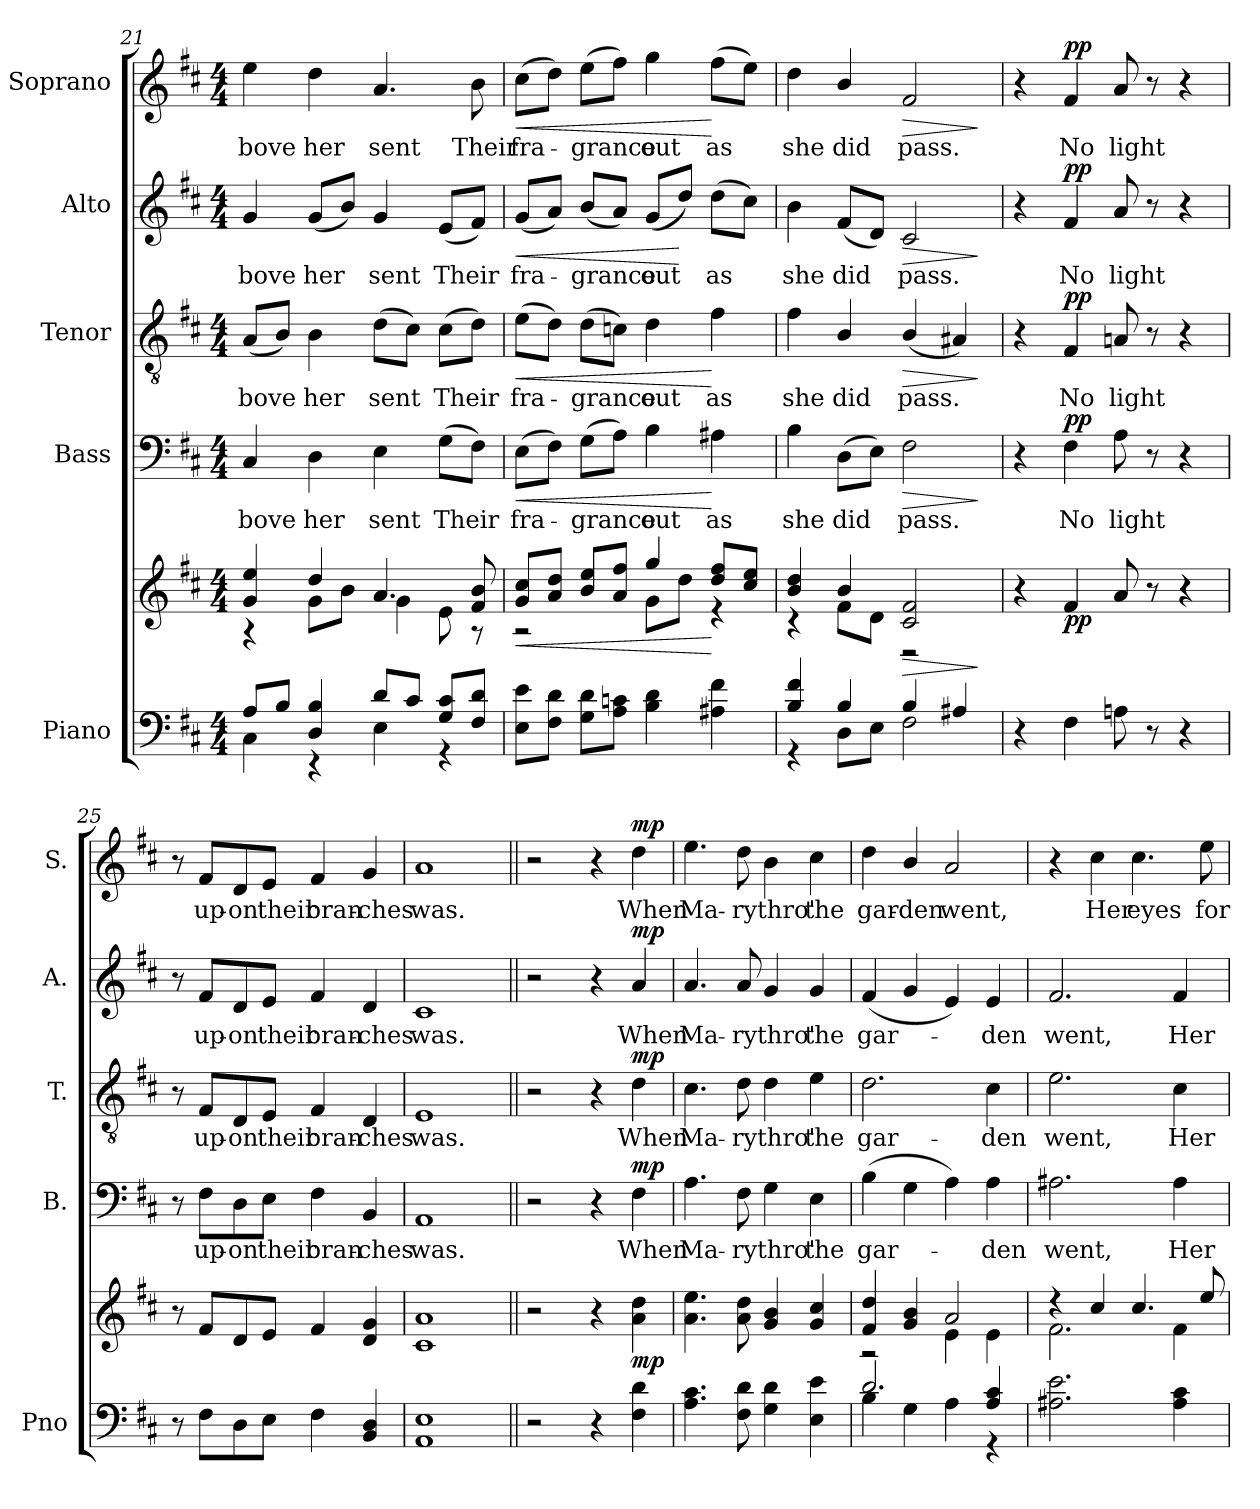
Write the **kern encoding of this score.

**kern	**kern	**dynam	**kern	**text	**dynam	**kern	**text	**dynam	**kern	**text	**dynam	**kern	**text	**dynam
*part5	*part5	*part5	*part4	*part4	*part4	*part3	*part3	*part3	*part2	*part2	*part2	*part1	*part1	*part1
*staff6	*staff5	*staff5/6	*staff4	*staff4	*staff4	*staff3	*staff3	*staff3	*staff2	*staff2	*staff2	*staff1	*staff1	*staff1
*I"Piano	*	*	*I"Bass	*	*	*I"Tenor	*	*	*I"Alto	*	*	*I"Soprano	*	*
*I'Pno	*	*	*I'B.	*	*	*I'T.	*	*	*I'A.	*	*	*I'S.	*	*
*clefF4	*clefG2	*	*clefF4	*	*	*clefGv2	*	*	*clefG2	*	*	*clefG2	*	*
*k[f#c#]	*k[f#c#]	*	*k[f#c#]	*	*	*k[f#c#]	*	*	*k[f#c#]	*	*	*k[f#c#]	*	*
*D:	*D:	*	*D:	*	*	*D:	*	*	*D:	*	*	*D:	*	*
*M4/4	*M4/4	*	*M4/4	*	*	*M4/4	*	*	*M4/4	*	*	*M4/4	*	*
=21	=21	=21	=21	=21	=21	=21	=21	=21	=21	=21	=21	=21	=21	=21
*^	*^	*	*	*	*	*	*	*	*	*	*	*	*	*
!	!	!	!	!	!	!LO:LY:b	!	!	!LO:LY:b	!	!	!LO:LY:b	!	!	!LO:LY:b	!
8A/L	4C#\	4g/ 4ee/	4r	.	4C#/	-bove	.	(8A/L	-bove	.	4g/	-bove	.	4ee\	-bove	.
8B/J	.	.	.	.	.	.	.	8B/J)	.	.	.	.	.	.	.	.
!	!	!	!	!	!	!LO:LY:b	!	!	!LO:LY:b	!	!	!LO:LY:b	!	!	!LO:LY:b	!
4D/ 4B/	4r	4dd/	8g\L	.	4D\	her	.	4B\	her	.	(8g/L	her	.	4dd\	her	.
.	.	.	8b\J	.	.	.	.	.	.	.	8b/J)	.	.	.	.	.
!	!	!	!	!	!	!LO:LY:b	!	!	!LO:LY:b	!	!	!LO:LY:b	!	!	!LO:LY:b	!
8d/L	4E\	4.a/	4g\	.	4E\	sent	.	(>8d\L	sent	.	4g/	sent	.	4.a/	sent	.
8c#/J	.	.	.	.	.	.	.	8c#\J)	.	.	.	.	.	.	.	.
!	!	!	!	!	!	!LO:LY:b	!	!	!LO:LY:b	!	!	!LO:LY:b	!	!	!	!
8G/ 8c#/L	4r	.	8e\	.	(>8G\L	Their	.	(>8c#\L	Their	.	(8e/L	Their	.	.	.	.
!	!	!	!	!	!	!	!	!	!	!	!	!	!	!	!LO:LY:b	!
8F#/ 8d/J	.	8f#/ 8b/	8r	.	8F#\J)	.	.	8d\J)	.	.	8f#/J)	.	.	8b\	Their	.
*v	*v	*	*	*	*	*	*	*	*	*	*	*	*	*	*	*
=22	=22	=22	=22	=22	=22	=22	=22	=22	=22	=22	=22	=22	=22	=22	=22
!	!	!	!LO:HP:b	!	!LO:LY:b	!LO:HP:b	!	!LO:LY:b	!LO:HP:b	!	!LO:LY:b	!LO:HP:b	!	!LO:LY:b	!LO:HP:b
8E\ 8e\L	8g/ 8cc#/L	2r	<	(>8E\L	fra-	<	(>8e\L	fra-	<	(8g/L	fra-	<	(>8cc#\L	fra-	<
8F#\ 8d\J	8a/ 8dd/J	.	.	8F#\J)	.	.	8d\J)	.	.	8a/J)	.	.	8dd\J)	.	.
!	!	!	!	!	!LO:LY:b	!	!	!LO:LY:b	!	!	!LO:LY:b	!	!	!LO:LY:b	!
8G\ 8d\L	8b/ 8ee/L	.	.	(>8G\L	grance	.	(>8d\L	grance	.	(8b/L	grance	.	(>8ee\L	grance	.
8A\ 8cn\J	8a/ 8ff#/J	.	.	8A\J)	.	.	8cn\J)	.	.	8a/J)	.	.	8ff#\J)	.	.
!	!	!	!	!	!LO:LY:b	!	!	!LO:LY:b	!	!	!LO:LY:b	!	!	!LO:LY:b	!
4B\ 4d\	4gg/	8g\L	.	4B\	out	.	4d\	out	.	(8g/L	out	.	4gg\	out	.
.	.	8dd\J	.	.	.	.	.	.	.	8dd/J)	.	[	.	.	.
!	!	!	!	!	!LO:LY:b	!	!	!LO:LY:b	!	!	!LO:LY:b	!	!	!LO:LY:b	!
4A#X\ 4f#\	8dd/ 8ff#/L	4r	[	4A#X\	as	[	4f#\	as	[	(>8dd\L	as	.	(>8ff#\L	as	[
.	8cc#/ 8ee/J	.	.	.	.	.	.	.	.	8cc#\J)	.	.	8ee\J)	.	.
=23	=23	=23	=23	=23	=23	=23	=23	=23	=23	=23	=23	=23	=23	=23	=23
*^	*	*	*	*	*	*	*	*	*	*	*	*	*	*	*
!	!	!	!	!	!	!LO:LY:b	!	!	!LO:LY:b	!	!	!LO:LY:b	!	!	!LO:LY:b	!
4B/ 4f#/	4r	4b/ 4dd/	4r	.	4B\	she	.	4f#\	she	.	4b\	she	.	4dd\	she	.
!	!	!	!	!	!	!LO:LY:b	!	!	!LO:LY:b	!	!	!LO:LY:b	!	!	!LO:LY:b	!
4B/	8D\L	4b/	8f#\L	.	(>8D\L	did	.	4B/	did	.	(8f#/L	did	.	4b/	did	.
.	8E\J	.	8d\J	.	8E\J)	.	.	.	.	.	8d/J)	.	.	.	.	.
!	!	!	!	!LO:HP:b	!	!LO:LY:b	!LO:HP:b	!	!LO:LY:b	!LO:HP:b	!	!LO:LY:b	!LO:HP:b	!	!LO:LY:b	!LO:HP:b
4B/	2F#\	2c#/ 2f#/	2r	>	2F#\	pass.	>	(4B/	pass.	>	2c#/	pass.	>	2f#/	pass.	>
4A#X/	.	.	.	.	.	.	.	4A#X/)	.	.	.	.	.	.	.	.
*v	*v	*	*	*	*	*	*	*	*	*	*	*	*	*	*	*
*	*v	*v	*	*	*	*	*	*	*	*	*	*	*	*	*
.	.	]	.	.	]	.	.	]	.	.	]	.	.	]
=24	=24	=24	=24	=24	=24	=24	=24	=24	=24	=24	=24	=24	=24	=24
4r	4r	.	4r	.	.	4r	.	.	4r	.	.	4r	.	.
!	!	!LO:DY:b	!	!LO:LY:b	!LO:DY:a	!	!LO:LY:b	!LO:DY:a	!	!LO:LY:b	!LO:DY:a	!	!LO:LY:b	!LO:DY:a
4F#\	4f#/	pp	4F#\	No	pp	4F#/	No	pp	4f#/	No	pp	4f#/	No	pp
!	!	!	!	!LO:LY:b	!	!	!LO:LY:b	!	!	!LO:LY:b	!	!	!LO:LY:b	!
8Ani\	8a/	.	8A\	light	.	8Ani/	light	.	8a/	light	.	8a/	light	.
8r	8r	.	8r	.	.	8r	.	.	8r	.	.	8r	.	.
4r	4r	.	4r	.	.	4r	.	.	4r	.	.	4r	.	.
!!LO:LB:g=z
=25	=25	=25	=25	=25	=25	=25	=25	=25	=25	=25	=25	=25	=25	=25
8r	8r	.	8r	.	.	8r	.	.	8r	.	.	8r	.	.
!	!	!	!	!LO:LY:b	!	!	!LO:LY:b	!	!	!LO:LY:b	!	!	!LO:LY:b	!
8F#\L	8f#/L	.	8F#\L	up-	.	8F#/L	up-	.	8f#/L	up-	.	8f#/L	up-	.
!	!	!	!	!LO:LY:b	!	!	!LO:LY:b	!	!	!LO:LY:b	!	!	!LO:LY:b	!
8D\	8d/	.	8D\	-on	.	8D/	-on	.	8d/	-on	.	8d/	-on	.
!	!	!	!	!LO:LY:b	!	!	!LO:LY:b	!	!	!LO:LY:b	!	!	!LO:LY:b	!
8E\J	8e/J	.	8E\J	their	.	8E/J	their	.	8e/J	their	.	8e/J	their	.
!	!	!	!	!LO:LY:b	!	!	!LO:LY:b	!	!	!LO:LY:b	!	!	!LO:LY:b	!
4F#\	4f#/	.	4F#\	bran-	.	4F#/	bran-	.	4f#/	bran-	.	4f#/	bran-	.
!	!	!	!	!LO:LY:b	!	!	!LO:LY:b	!	!	!LO:LY:b	!	!	!LO:LY:b	!
4BB/ 4D/	4d/ 4g/	.	4BB/	-ches	.	4D/	-ches	.	4d/	-ches	.	4g/	-ches	.
=26	=26	=26	=26	=26	=26	=26	=26	=26	=26	=26	=26	=26	=26	=26
!	!	!	!	!LO:LY:b	!	!	!LO:LY:b	!	!	!LO:LY:b	!	!	!LO:LY:b	!
1AA 1E	1c# 1a	.	1AA	was.	.	1E	was.	.	1c#	was.	.	1a	was.	.
=27||	=27||	=27||	=27||	=27||	=27||	=27||	=27||	=27||	=27||	=27||	=27||	=27||	=27||	=27||
2r	2r	.	2r	.	.	2r	.	.	2r	.	.	2r	.	.
4r	4r	.	4r	.	.	4r	.	.	4r	.	.	4r	.	.
!	!	!LO:DY:b	!	!LO:LY:b	!LO:DY:a	!	!LO:LY:b	!LO:DY:a	!	!LO:LY:b	!LO:DY:a	!	!LO:LY:b	!LO:DY:a
4F#\ 4d\	4a\ 4dd\	mp	4F#\	When	mp	4d\	When	mp	4a/	When	mp	4dd\	When	mp
=28	=28	=28	=28	=28	=28	=28	=28	=28	=28	=28	=28	=28	=28	=28
!	!	!	!	!LO:LY:b	!	!	!LO:LY:b	!	!	!LO:LY:b	!	!	!LO:LY:b	!
4.A\ 4.c#\	4.a\ 4.ee\	.	4.A\	Ma-	.	4.c#\	Ma-	.	4.a/	Ma-	.	4.ee\	Ma-	.
!	!	!	!	!LO:LY:b	!	!	!LO:LY:b	!	!	!LO:LY:b	!	!	!LO:LY:b	!
8F#\ 8d\	8a\ 8dd\	.	8F#\	-ry	.	8d\	-ry	.	8a/	-ry	.	8dd\	-ry	.
!	!	!	!	!LO:LY:b	!	!	!LO:LY:b	!	!	!LO:LY:b	!	!	!LO:LY:b	!
4G\ 4d\	4g/ 4b/	.	4G\	thro'	.	4d\	thro'	.	4g/	thro'	.	4b\	thro'	.
!	!	!	!	!LO:LY:b	!	!	!LO:LY:b	!	!	!LO:LY:b	!	!	!LO:LY:b	!
4E\ 4e\	4g/ 4cc#/	.	4E\	the	.	4e\	the	.	4g/	the	.	4cc#\	the	.
=29	=29	=29	=29	=29	=29	=29	=29	=29	=29	=29	=29	=29	=29	=29
*^	*^	*	*	*	*	*	*	*	*	*	*	*	*	*
!	!	!	!	!	!	!LO:LY:b	!	!	!LO:LY:b	!	!	!LO:LY:b	!	!	!LO:LY:b	!
2.d/	4B\	4f#/ 4dd/	2r	.	(>4B\	gar-	.	2.d\	gar-	.	(4f#/	gar-	.	4dd\	gar-	.
!	!	!	!	!	!	!	!	!	!	!	!	!	!	!	!LO:LY:b	!
.	4G\	4g/ 4b/	.	.	4G\	.	.	.	.	.	4g/	.	.	4b/	-den	.
!	!	!	!	!	!	!	!	!	!	!	!	!	!	!	!LO:LY:b	!
.	4A\	2a/	4e\	.	4A\)	.	.	.	.	.	4e/)	.	.	2a/	went,	.
!	!	!	!	!	!	!LO:LY:b	!	!	!LO:LY:b	!	!	!LO:LY:b	!	!	!	!
4A/ 4c#/	4r	.	4e\	.	4A\	-den	.	4c#\	-den	.	4e/	-den	.	.	.	.
=30	=30	=30	=30	=30	=30	=30	=30	=30	=30	=30	=30	=30	=30	=30	=30	=30
!	!	!	!	!	!	!LO:LY:b	!	!	!LO:LY:b	!	!	!LO:LY:b	!	!	!	!
*v	*v	*	*	*	*	*	*	*	*	*	*	*	*	*	*	*
2.A#X\ 2.e\	4r	2.f#\	.	2.A#X\	went,	.	2.e\	went,	.	2.f#/	went,	.	4r	.	.
!	!	!	!	!	!	!	!	!	!	!	!	!	!	!LO:LY:b	!
.	4cc#/	.	.	.	.	.	.	.	.	.	.	.	4cc#\	Her	.
!	!	!	!	!	!	!	!	!	!	!	!	!	!	!LO:LY:b	!
.	4.cc#/	.	.	.	.	.	.	.	.	.	.	.	4.cc#\	eyes	.
!	!	!	!	!	!LO:LY:b	!	!	!LO:LY:b	!	!	!LO:LY:b	!	!	!	!
4A#\ 4c#\	.	4f#\	.	4A#\	Her	.	4c#\	Her	.	4f#/	Her	.	.	.	.
!	!	!	!	!	!	!	!	!	!	!	!	!	!	!LO:LY:b	!
.	8ee/	.	.	.	.	.	.	.	.	.	.	.	8ee\	for	.
*	*v	*v	*	*	*	*	*	*	*	*	*	*	*	*	*
=	=	=	=	=	=	=	=	=	=	=	=	=	=	=
*-	*-	*-	*-	*-	*-	*-	*-	*-	*-	*-	*-	*-	*-	*-
